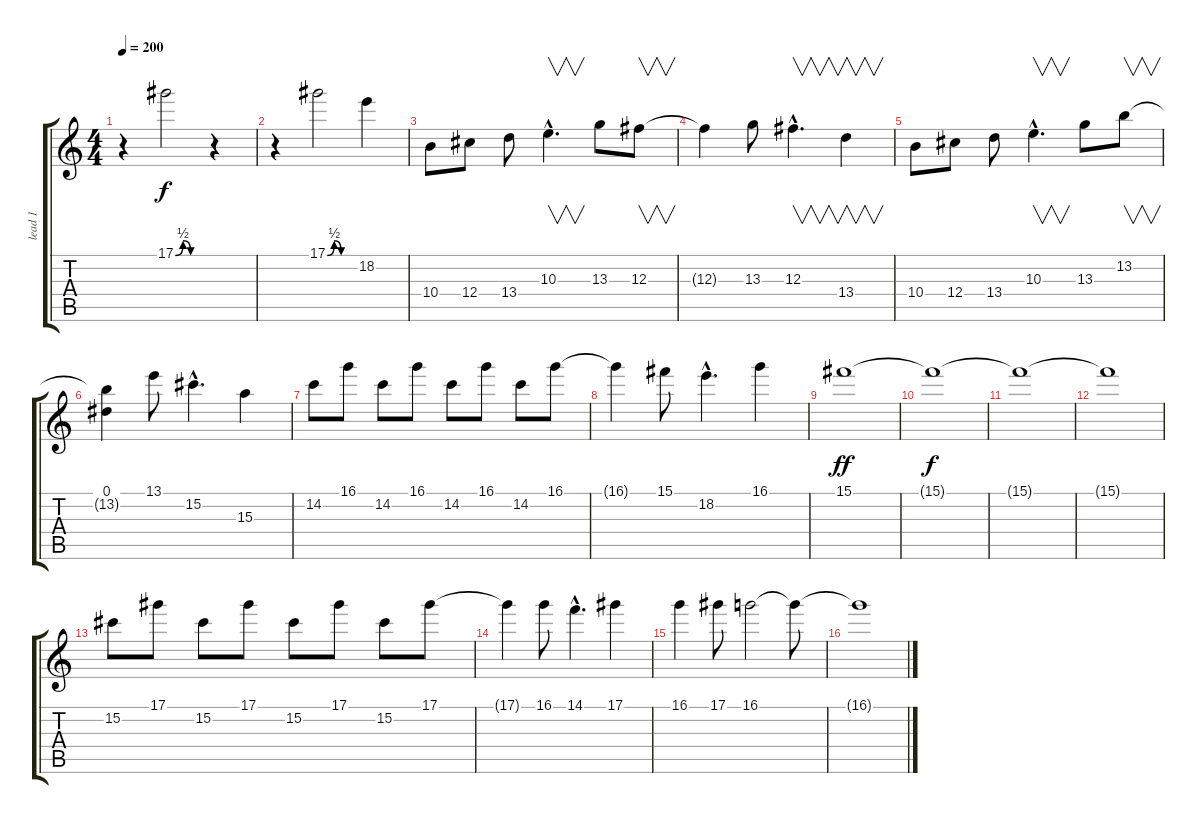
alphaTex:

\track ("lead 1" "lead 1") {instrument distortionguitar}
\staff {score tabs}
\tuning (Eb4 Bb3 Gb3 Db3 Ab2 Eb2) {hide}
\ts (4 4)
\tempo 200
\clef g2
\ks c
r.4{dy ff} 17.1{be (custom 0 0 15 2 30 0 45 0 60 0)}.2{dy f} r.4 |
r.4 17.1{be (custom 0 0 15 2 30 0 45 0 60 0)}.2 18.2.4 |
10.4.8 12.4.8 13.4.8 10.3{hac}.4{v d} 13.3.8 12.3.8{v} |
12.3{t}.4 13.3.8 12.3{hac}.4{v d} 13.4.4{v} |
10.4.8 12.4.8 13.4.8 10.3{hac}.4{v d} 13.3.8 13.2.8{v} |
(0.1 13.2{t}).4 13.1.8 15.2{hac}.4{d} 15.3.4 |
14.2.8 16.1.8 14.2.8 16.1.8 14.2.8 16.1.8 14.2.8 16.1.8 |
16.1{t}.4 15.1.8 18.2{hac}.4{d} 16.1.4 |
15.1.1{dy ff} |
15.1{t}.1{dy f} |
15.1{t}.1 |
15.1{t}.1 |
15.2.8 17.1.8 15.2.8 17.1.8 15.2.8 17.1.8 15.2.8 17.1.8 |
17.1{t}.4 16.1.8 14.1{hac}.4{d} 17.1.4 |
16.1.4 17.1.8 16.1.2 16.1{t}.8 |
16.1{t}.1
